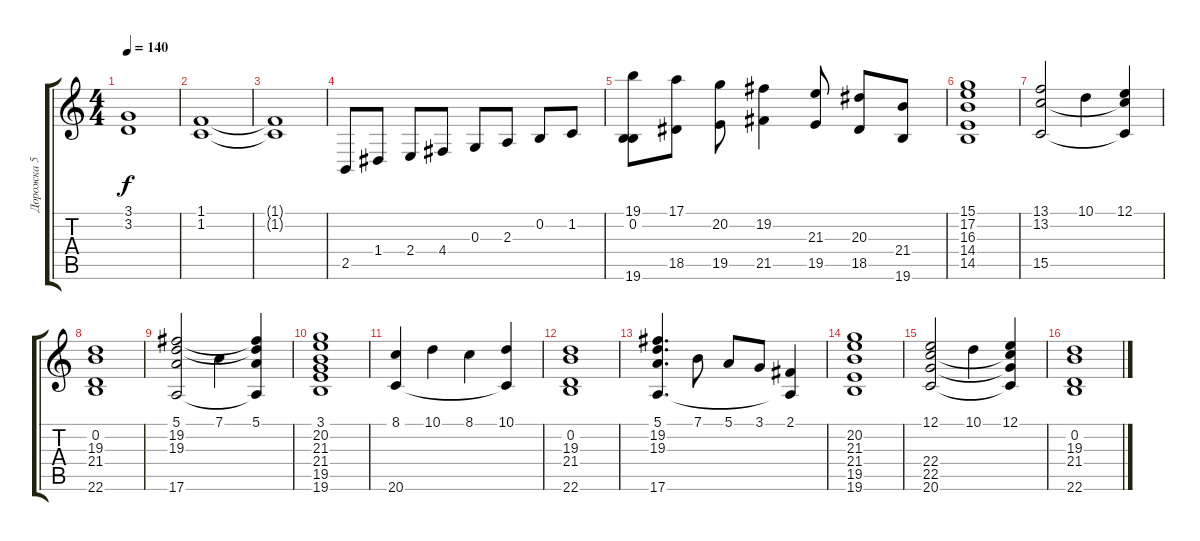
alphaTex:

\track ("Дорожка 5" "Дорожка 5") {instrument acousticgrandpiano}
\staff {score tabs}
\tuning (E4 B3 G3 D3 A2 E2) {hide}
\ts (4 4)
\tempo 140
\clef g2
\ks c
(3.1 3.2).1{dy f} |
(1.1 1.2).1 |
(1.1{t} 1.2{t}).1 |
2.5.8{instrument acousticgrandpiano} 1.4.8 2.4.8 4.4.8 0.3.8 2.3.8 0.2.8 1.2.8 |
(19.1 0.2 19.6).8 (17.1 18.5).8 (20.2 19.5).8 (19.2 21.5).4 (21.3 19.5).8 (20.3 18.5).8 (21.4 19.6).8 |
(15.1 17.2 16.3 14.4 14.5).1{volume 10 instrument stringensemble1} |
(13.1 13.2 15.5).2 10.1.4 (12.1 13.2{t} 15.5{t}).4 |
(0.2 19.3 21.4 22.6).1 |
(5.1 19.2 19.3 17.6).2 7.1.4 (5.1 19.2{t} 19.3{t} 17.6{t}).4 |
(3.1 20.2 21.3 21.4 19.5 19.6).1 |
(8.1 20.6).4 10.1.4 8.1.4 (10.1 20.6{t}).4 |
(0.2 19.3 21.4 22.6).1 |
(5.1 19.2 19.3 17.6).4{d} 7.1.8 5.1.8 3.1.8 (2.1 17.6{t}).4 |
(20.2 21.3 21.4 19.5 19.6).1 |
(12.1 22.4 22.5 20.6).2 10.1.4 (12.1 22.4{t} 22.5{t} 20.6{t}).4 |
(0.2 19.3 21.4 22.6).1
